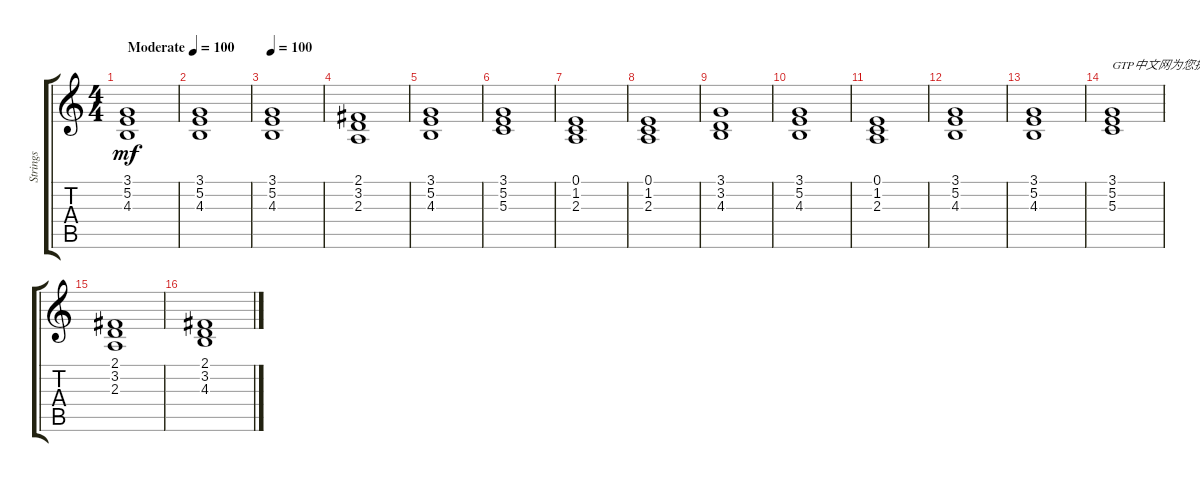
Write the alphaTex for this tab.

\track ("Strings" "Strings") {instrument stringensemble2}
\staff {score tabs}
\tuning (E4 B3 G3 D3 A2 E2) {hide}
\ts (4 4)
\tempo (100 "Moderate")
\clef g2
\ks c
(3.1 5.2 4.3).1{dy mf instrument stringensemble2} |
(3.1 5.2 4.3).1 |
\tempo 100
(3.1 5.2 4.3).1 |
(2.1 3.2 2.3).1 |
(3.1 5.2 4.3).1 |
(3.1 5.2 5.3).1 |
(0.1 1.2 2.3).1 |
(0.1 1.2 2.3).1 |
(3.1 3.2 4.3).1 |
(3.1 5.2 4.3).1 |
(0.1 1.2 2.3).1 |
(3.1 5.2 4.3).1 |
(3.1 5.2 4.3).1 |
(3.1 5.2 5.3).1{txt "GTP中文网为您提供优秀的谱子"} |
(2.1 3.2 2.3).1 |
(2.1 3.2 4.3).1
